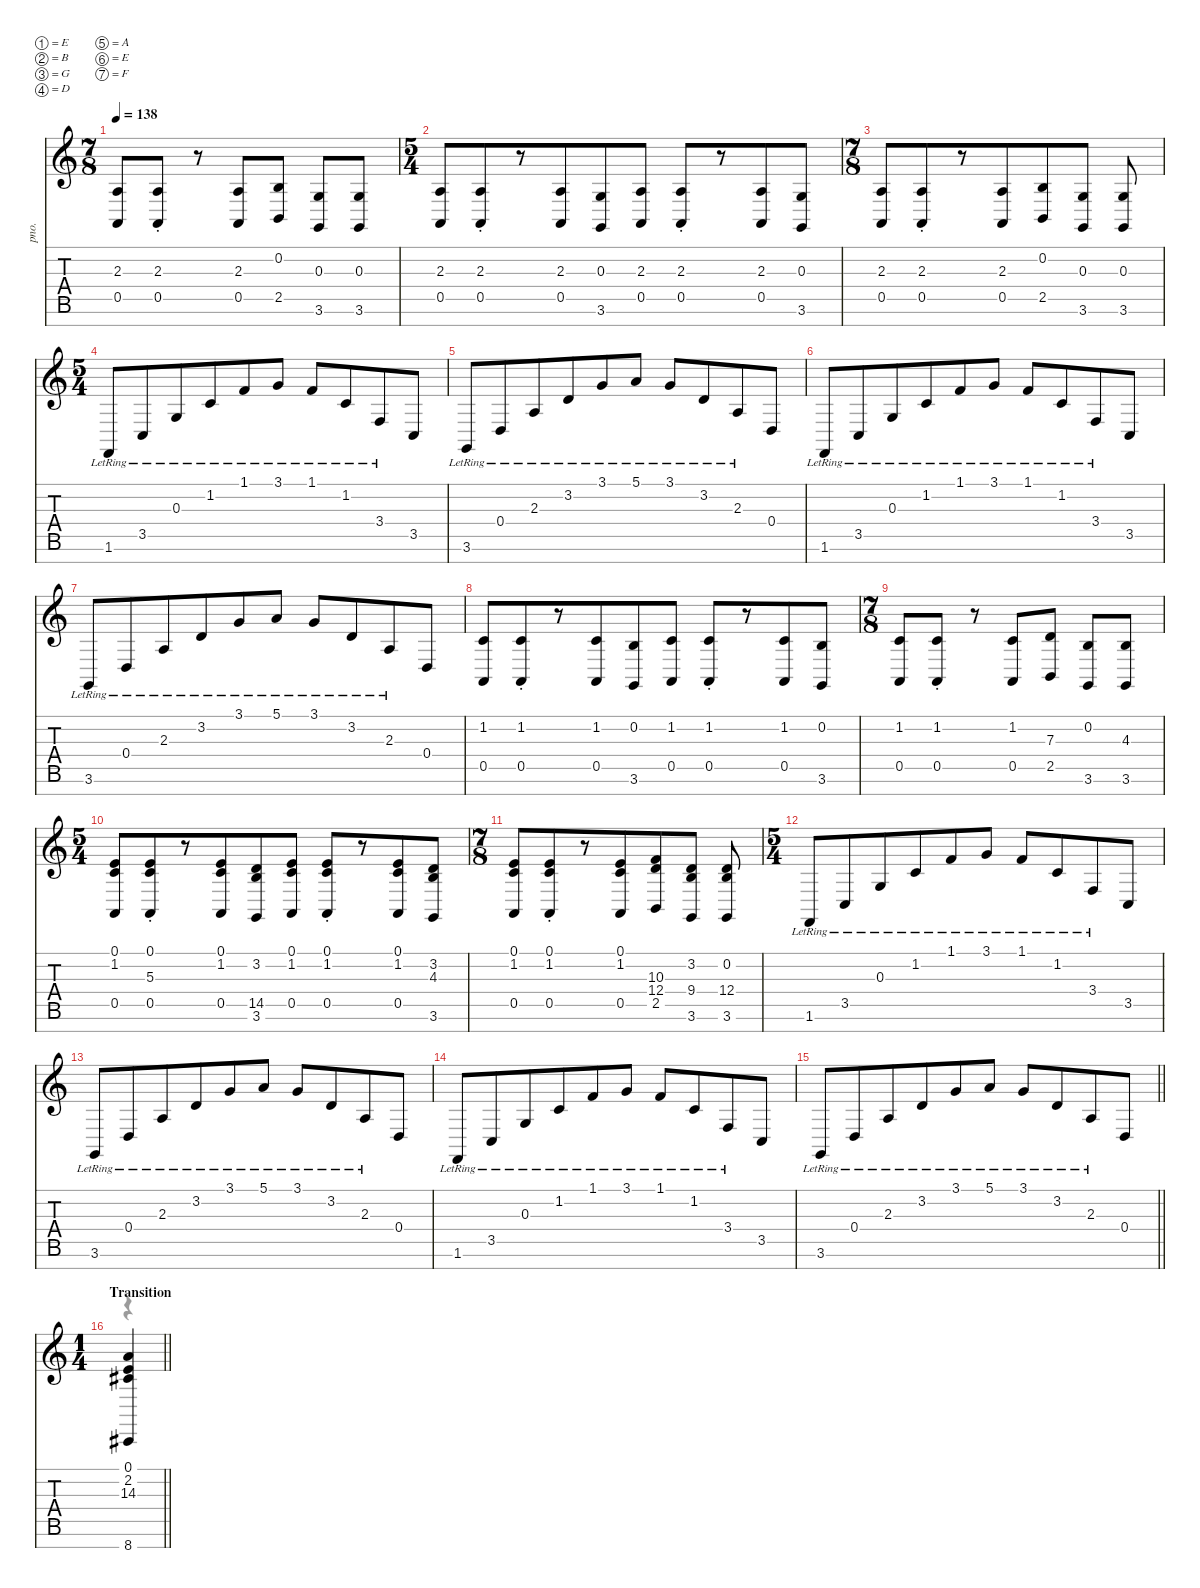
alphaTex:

\defaultSystemsLayout 4
\hideDynamics
\bracketExtendMode nobrackets
\track ("Clavier" "pno.") {mute instrument acousticgrandpiano}
\staff {score tabs}
\tuning (E4 B3 G3 D3 A2 E2 F1)
\voice
\ts (7 8)
\beaming (8 3 2 2)
\tempo 138
\clef g2
\ks aminor
(2.3 0.5).8{dy f beam Up} (2.3{st} 0.5{st}).8{beam Up} r.8{beam Up} (2.3 0.5).8{beam Up} (0.2 2.5).8{beam Up} (0.3 3.6).8{beam Up} (0.3 3.6).8{beam Up} |
\ts (5 4)
\beaming (8 6 4)
(2.3 0.5).8{beam Up} (2.3{st} 0.5{st}).8{beam Up} r.8{beam Up} (2.3 0.5).8{beam Up} (0.3 3.6).8{beam Up} (2.3 0.5).8{beam Up} (2.3{st} 0.5{st}).8{beam Up} r.8{beam Up} (2.3 0.5).8{beam Up} (0.3 3.6).8{beam Up} |
\ts (7 8)
\beaming (8 6 4)
(2.3 0.5).8{beam Up} (2.3{st} 0.5{st}).8{beam Up} r.8{beam Up} (2.3 0.5).8{beam Up} (0.2 2.5).8{beam Up} (0.3 3.6).8{beam Up} (0.3 3.6).8{beam Up} |
\ts (5 4)
\beaming (8 6 4)
1.6{lr}.8{beam Up} 3.5{lr}.8{beam Up} 0.3{lr}.8{beam Up} 1.2{lr}.8{beam Up} 1.1{lr}.8{beam Up} 3.1{lr}.8{beam Up} 1.1{lr}.8{beam Up} 1.2{lr}.8{beam Up} 3.4{lr}.8{beam Up} 3.5.8{beam Up} |
3.6{lr}.8{beam Up} 0.4{lr}.8{beam Up} 2.3{lr}.8{beam Up} 3.2{lr}.8{beam Up} 3.1{lr}.8{beam Up} 5.1{lr}.8{beam Up} 3.1{lr}.8{beam Up} 3.2{lr}.8{beam Up} 2.3{lr}.8{beam Up} 0.4.8{beam Up} |
1.6{lr}.8{beam Up} 3.5{lr}.8{beam Up} 0.3{lr}.8{beam Up} 1.2{lr}.8{beam Up} 1.1{lr}.8{beam Up} 3.1{lr}.8{beam Up} 1.1{lr}.8{beam Up} 1.2{lr}.8{beam Up} 3.4{lr}.8{beam Up} 3.5.8{beam Up} |
3.6{lr}.8{beam Up} 0.4{lr}.8{beam Up} 2.3{lr}.8{beam Up} 3.2{lr}.8{beam Up} 3.1{lr}.8{beam Up} 5.1{lr}.8{beam Up} 3.1{lr}.8{beam Up} 3.2{lr}.8{beam Up} 2.3{lr}.8{beam Up} 0.4.8{beam Up} |
(1.2 0.5).8{beam Up} (1.2{st} 0.5{st}).8{beam Up} r.8{beam Up} (1.2 0.5).8{beam Up} (0.2 3.6).8{beam Up} (1.2 0.5).8{beam Up} (1.2{st} 0.5{st}).8{beam Up} r.8{beam Up} (1.2 0.5).8{beam Up} (0.2 3.6).8{beam Up} |
\ts (7 8)
\beaming (8 3 2 2)
(1.2 0.5).8{beam Up} (1.2{st} 0.5{st}).8{beam Up} r.8{beam Up} (1.2 0.5).8{beam Up} (7.3 2.5).8{beam Up} (0.2 3.6).8{beam Up} (4.3 3.6).8{beam Up} |
\ts (5 4)
\beaming (8 6 4)
(0.1 1.2 0.5).8{beam Up} (0.1{st} 5.3{st} 0.5{st}).8{beam Up} r.8{beam Up} (0.1 1.2 0.5).8{beam Up} (3.2 14.5 3.6).8{beam Up} (0.1 1.2 0.5).8{beam Up} (0.1{st} 1.2{st} 0.5{st}).8{beam Up} r.8{beam Up} (0.1 1.2 0.5).8{beam Up} (3.2 4.3 3.6).8{beam Up} |
\ts (7 8)
\beaming (8 6 4)
(0.1 1.2 0.5).8{beam Up} (0.1{st} 1.2{st} 0.5{st}).8{beam Up} r.8{beam Up} (0.1 1.2 0.5).8{beam Up} (10.3 12.4 2.5).8{beam Up} (3.2 9.4 3.6).8{beam Up} (0.2 12.4 3.6).8{beam Up} |
\ts (5 4)
\beaming (8 6 4)
1.6{lr}.8{beam Up} 3.5{lr}.8{beam Up} 0.3{lr}.8{beam Up} 1.2{lr}.8{beam Up} 1.1{lr}.8{beam Up} 3.1{lr}.8{beam Up} 1.1{lr}.8{beam Up} 1.2{lr}.8{beam Up} 3.4{lr}.8{beam Up} 3.5.8{beam Up} |
3.6{lr}.8{beam Up} 0.4{lr}.8{beam Up} 2.3{lr}.8{beam Up} 3.2{lr}.8{beam Up} 3.1{lr}.8{beam Up} 5.1{lr}.8{beam Up} 3.1{lr}.8{beam Up} 3.2{lr}.8{beam Up} 2.3{lr}.8{beam Up} 0.4.8{beam Up} |
1.6{lr}.8{beam Up} 3.5{lr}.8{beam Up} 0.3{lr}.8{beam Up} 1.2{lr}.8{beam Up} 1.1{lr}.8{beam Up} 3.1{lr}.8{beam Up} 1.1{lr}.8{beam Up} 1.2{lr}.8{beam Up} 3.4{lr}.8{beam Up} 3.5.8{beam Up} |
\barLineRight lightlight
3.6{lr}.8{beam Up} 0.4{lr}.8{beam Up} 2.3{lr}.8{beam Up} 3.2{lr}.8{beam Up} 3.1{lr}.8{beam Up} 5.1{lr}.8{beam Up} 3.1{lr}.8{beam Up} 3.2{lr}.8{beam Up} 2.3{lr}.8{beam Up} 0.4.8{beam Up} |
\ts (1 4)
\beaming (8 2)
\section ("" "Transition")
\barLineRight lightlight
(0.1 2.2{acc #} 14.3 8.7{acc #}).4{beam Up}
\voice
\clef g2
\ottava regular
\simile none
\ks aminor
|
|
|
|
|
|
|
|
|
|
|
|
|
|
\barLineRight lightlight
|
\barLineRight lightlight
r.4{beam Down}
